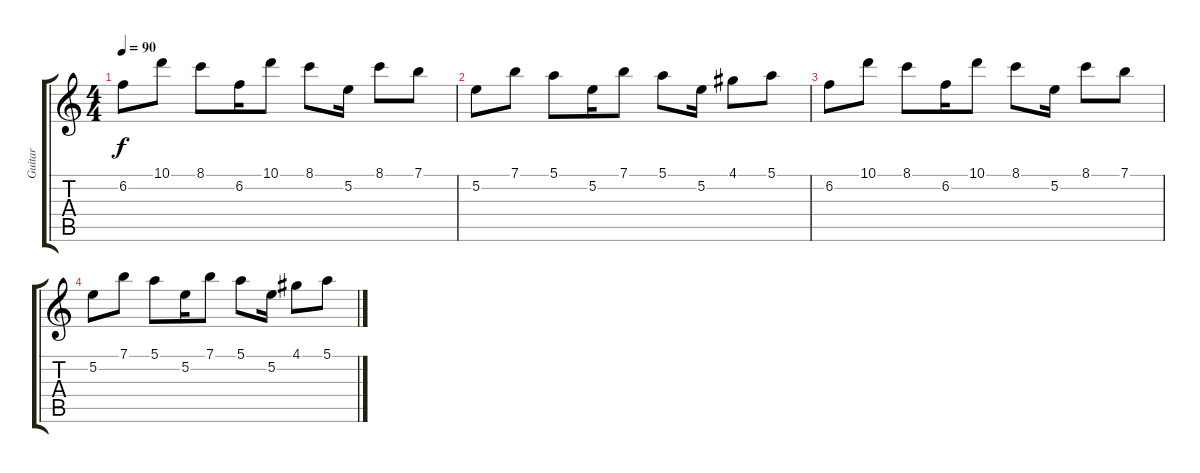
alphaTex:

\track ("Guitar" "Guitar") {instrument overdrivenguitar}
\staff {score tabs}
\tuning (E4 B3 G3 D3 A2 E2) {hide}
\ts (4 4)
\tempo 90
\clef g2
\ks c
6.2.8{dy f instrument overdrivenguitar} 10.1.8 8.1.8 6.2.16 10.1.8 8.1.8 5.2.16 8.1.8 7.1.8 |
5.2.8 7.1.8 5.1.8 5.2.16 7.1.8 5.1.8 5.2.16 4.1.8 5.1.8 |
6.2.8 10.1.8 8.1.8 6.2.16 10.1.8 8.1.8 5.2.16 8.1.8 7.1.8 |
5.2.8 7.1.8 5.1.8 5.2.16 7.1.8 5.1.8 5.2.16 4.1.8 5.1.8
